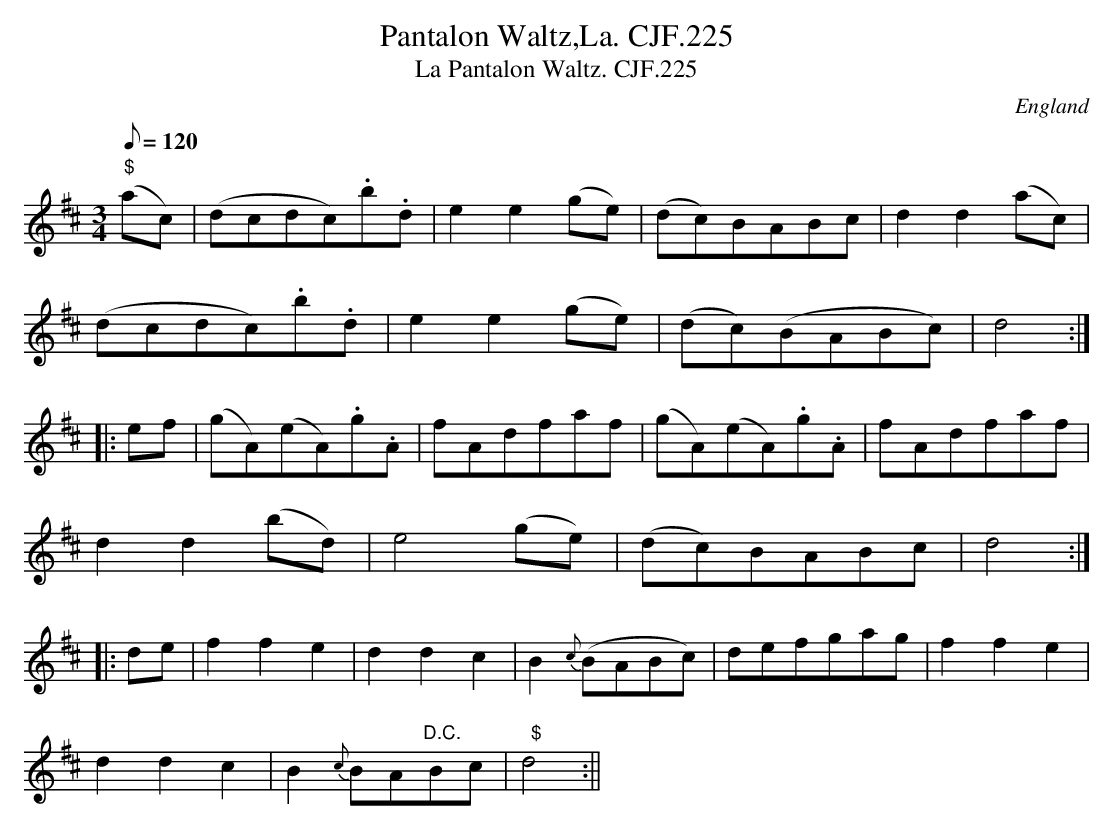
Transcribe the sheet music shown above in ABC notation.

X:1
T:Pantalon Waltz,La. CJF.225
T:La Pantalon Waltz. CJF.225
M:3/4
L:1/8
Q:120
O:England
K:D
"$"(ac)|(dcdc).b.d|e2e2(ge)|(dc)BABc|d2d2(ac)|!\
(dcdc).b.d|e2e2(ge)|(dc)(BABc)|d4:||:!
ef|(gA)(eA).g.A|fAdfaf|(gA)(eA).g.A|fAdfaf|!\
d2d2(bd)|e4(ge)|(dc)BABc|d4:||:!
de|f2f2e2|d2d2c2|B2{c}(BABc)|defgag|f2f2e2|!\
d2d2c2|B2{c}BA"D.C."Bc|"  $"d4:||
